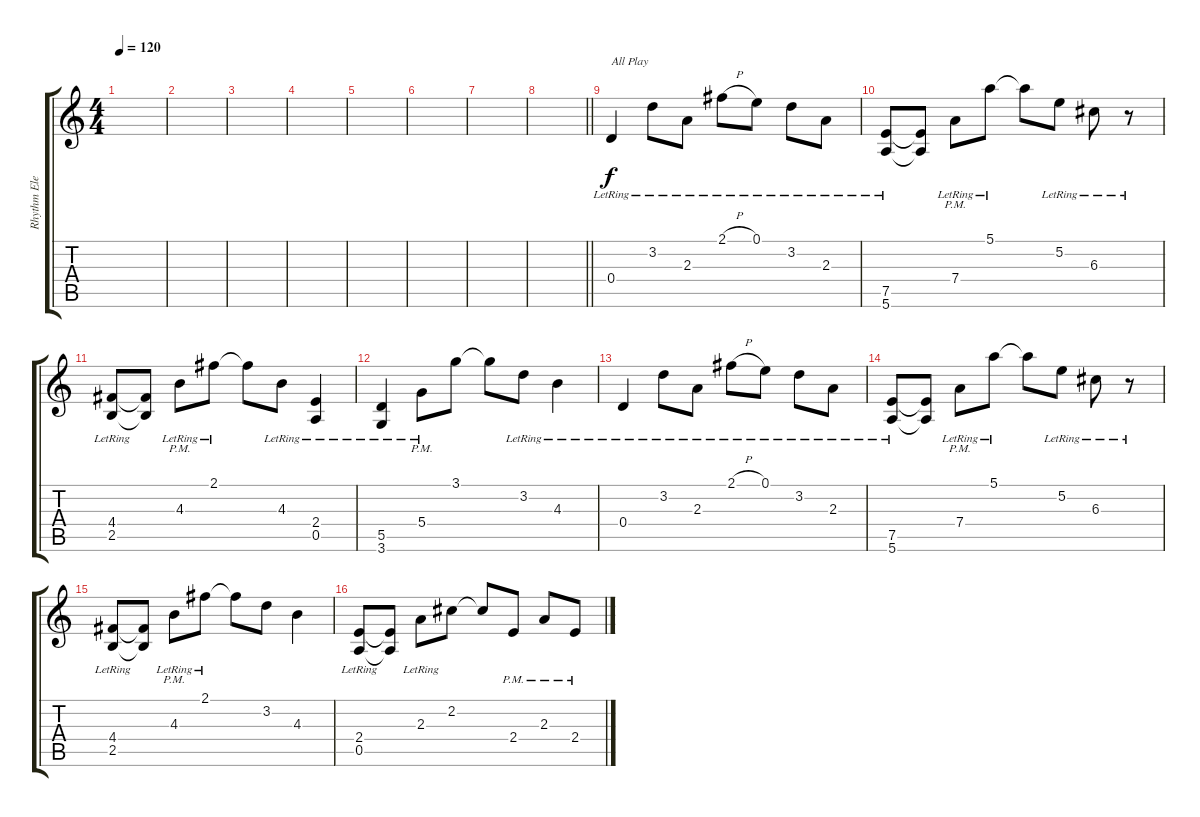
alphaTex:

\track ("Rhythm Elect" "Rhythm Ele") {instrument distortionguitar}
\staff {score tabs}
\tuning (E4 B3 G3 D3 A2 E2) {hide}
\ts (4 4)
\tempo 120
\clef g2
\ks c
|
|
|
|
|
|
|
\barLineRight lightlight
|
0.4{lr}.4{txt "All Play"} 3.2{lr}.8 2.3{lr}.8 2.1{h lr}.8 0.1{lr}.8 3.2{lr}.8 2.3{lr}.8 |
(7.5 5.6{lr}).8 (7.5{t} 5.6{t}).8 7.4{pm lr}.8 5.1{lr}.8 5.1{t}.8 5.2{lr}.8 6.3{lr}.8 r.8 |
(4.4 2.5{lr}).8 (4.4{t} 2.5{t}).8 4.3{pm lr}.8 2.1{lr}.8 2.1{t}.8 4.3{lr}.8 (2.4 0.5{lr}).4 |
(5.5 3.6{lr}).4 5.4{pm lr}.8 3.1.8 3.1{t}.8 3.2{lr}.8 4.3{lr}.4 |
0.4{lr}.4 3.2{lr}.8 2.3{lr}.8 2.1{h lr}.8 0.1{lr}.8 3.2{lr}.8 2.3{lr}.8 |
(7.5 5.6{lr}).8 (7.5{t} 5.6{t}).8 7.4{pm lr}.8 5.1{lr}.8 5.1{t}.8 5.2{lr}.8 6.3{lr}.8 r.8 |
(4.4 2.5{lr}).8 (4.4{t} 2.5{t}).8 4.3{pm lr}.8 2.1{lr}.8 2.1{t}.8 3.2.8 4.3.4 |
(2.4{lr} 0.5{lr}).8 (2.4{t} 0.5{t}).8 2.3{lr}.8 2.2.8 2.2{t}.8 2.4{pm}.8 2.3{pm}.8 2.4{pm}.8
